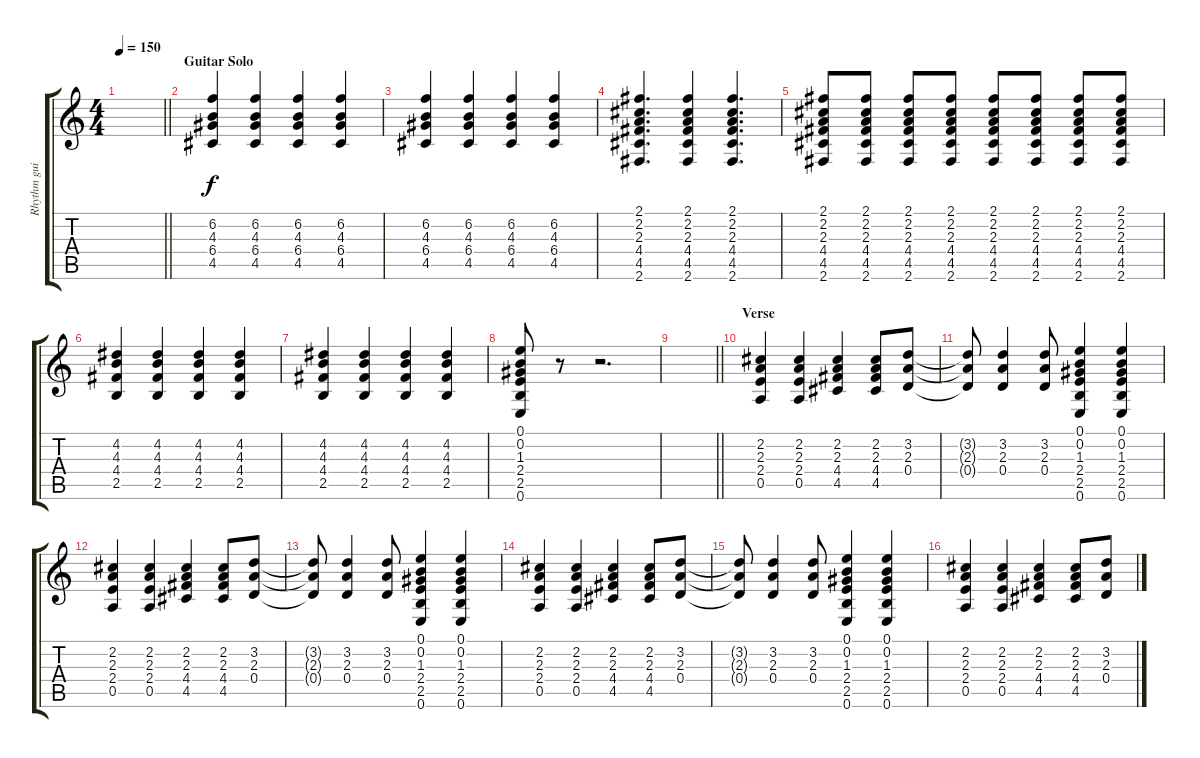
\track ("Rhythm guitar" "Rhythm gui") {instrument electricguitarjazz}
\staff {score tabs}
\tuning (E4 B3 G3 D3 A2 E2) {hide}
\ts (4 4)
\tempo 150
\clef g2
\barLineRight lightlight
\ks c
|
\section ("" "Guitar Solo")
(6.2 4.3 6.4 4.5).4 (6.2 4.3 6.4 4.5).4 (6.2 4.3 6.4 4.5).4 (6.2 4.3 6.4 4.5).4 |
(6.2 4.3 6.4 4.5).4 (6.2 4.3 6.4 4.5).4 (6.2 4.3 6.4 4.5).4 (6.2 4.3 6.4 4.5).4 |
(2.1 2.2 2.3 4.4 4.5 2.6).4{d} (2.1 2.2 2.3 4.4 4.5 2.6).4 (2.1 2.2 2.3 4.4 4.5 2.6).4{d} |
(2.1 2.2 2.3 4.4 4.5 2.6).8 (2.1 2.2 2.3 4.4 4.5 2.6).8 (2.1 2.2 2.3 4.4 4.5 2.6).8 (2.1 2.2 2.3 4.4 4.5 2.6).8 (2.1 2.2 2.3 4.4 4.5 2.6).8 (2.1 2.2 2.3 4.4 4.5 2.6).8 (2.1 2.2 2.3 4.4 4.5 2.6).8 (2.1 2.2 2.3 4.4 4.5 2.6).8 |
(4.2 4.3 4.4 2.5).4 (4.2 4.3 4.4 2.5).4 (4.2 4.3 4.4 2.5).4 (4.2 4.3 4.4 2.5).4 |
(4.2 4.3 4.4 2.5).4 (4.2 4.3 4.4 2.5).4 (4.2 4.3 4.4 2.5).4 (4.2 4.3 4.4 2.5).4 |
(0.1 0.2 1.3 2.4 2.5 0.6).8 r.8 r.2{d} |
\barLineRight lightlight
|
\section ("" "Verse")
(2.2 2.3 2.4 0.5).4 (2.2 2.3 2.4 0.5).4 (2.2 2.3 4.4 4.5).4 (2.2 2.3 4.4 4.5).8 (3.2 2.3 0.4).8 |
(3.2{t} 2.3{t} 0.4{t}).8 (3.2 2.3 0.4).4 (3.2 2.3 0.4).8 (0.1 0.2 1.3 2.4 2.5 0.6).4 (0.1 0.2 1.3 2.4 2.5 0.6).4 |
(2.2 2.3 2.4 0.5).4 (2.2 2.3 2.4 0.5).4 (2.2 2.3 4.4 4.5).4 (2.2 2.3 4.4 4.5).8 (3.2 2.3 0.4).8 |
(3.2{t} 2.3{t} 0.4{t}).8 (3.2 2.3 0.4).4 (3.2 2.3 0.4).8 (0.1 0.2 1.3 2.4 2.5 0.6).4 (0.1 0.2 1.3 2.4 2.5 0.6).4 |
(2.2 2.3 2.4 0.5).4 (2.2 2.3 2.4 0.5).4 (2.2 2.3 4.4 4.5).4 (2.2 2.3 4.4 4.5).8 (3.2 2.3 0.4).8 |
(3.2{t} 2.3{t} 0.4{t}).8 (3.2 2.3 0.4).4 (3.2 2.3 0.4).8 (0.1 0.2 1.3 2.4 2.5 0.6).4 (0.1 0.2 1.3 2.4 2.5 0.6).4 |
(2.2 2.3 2.4 0.5).4 (2.2 2.3 2.4 0.5).4 (2.2 2.3 4.4 4.5).4 (2.2 2.3 4.4 4.5).8 (3.2 2.3 0.4).8
